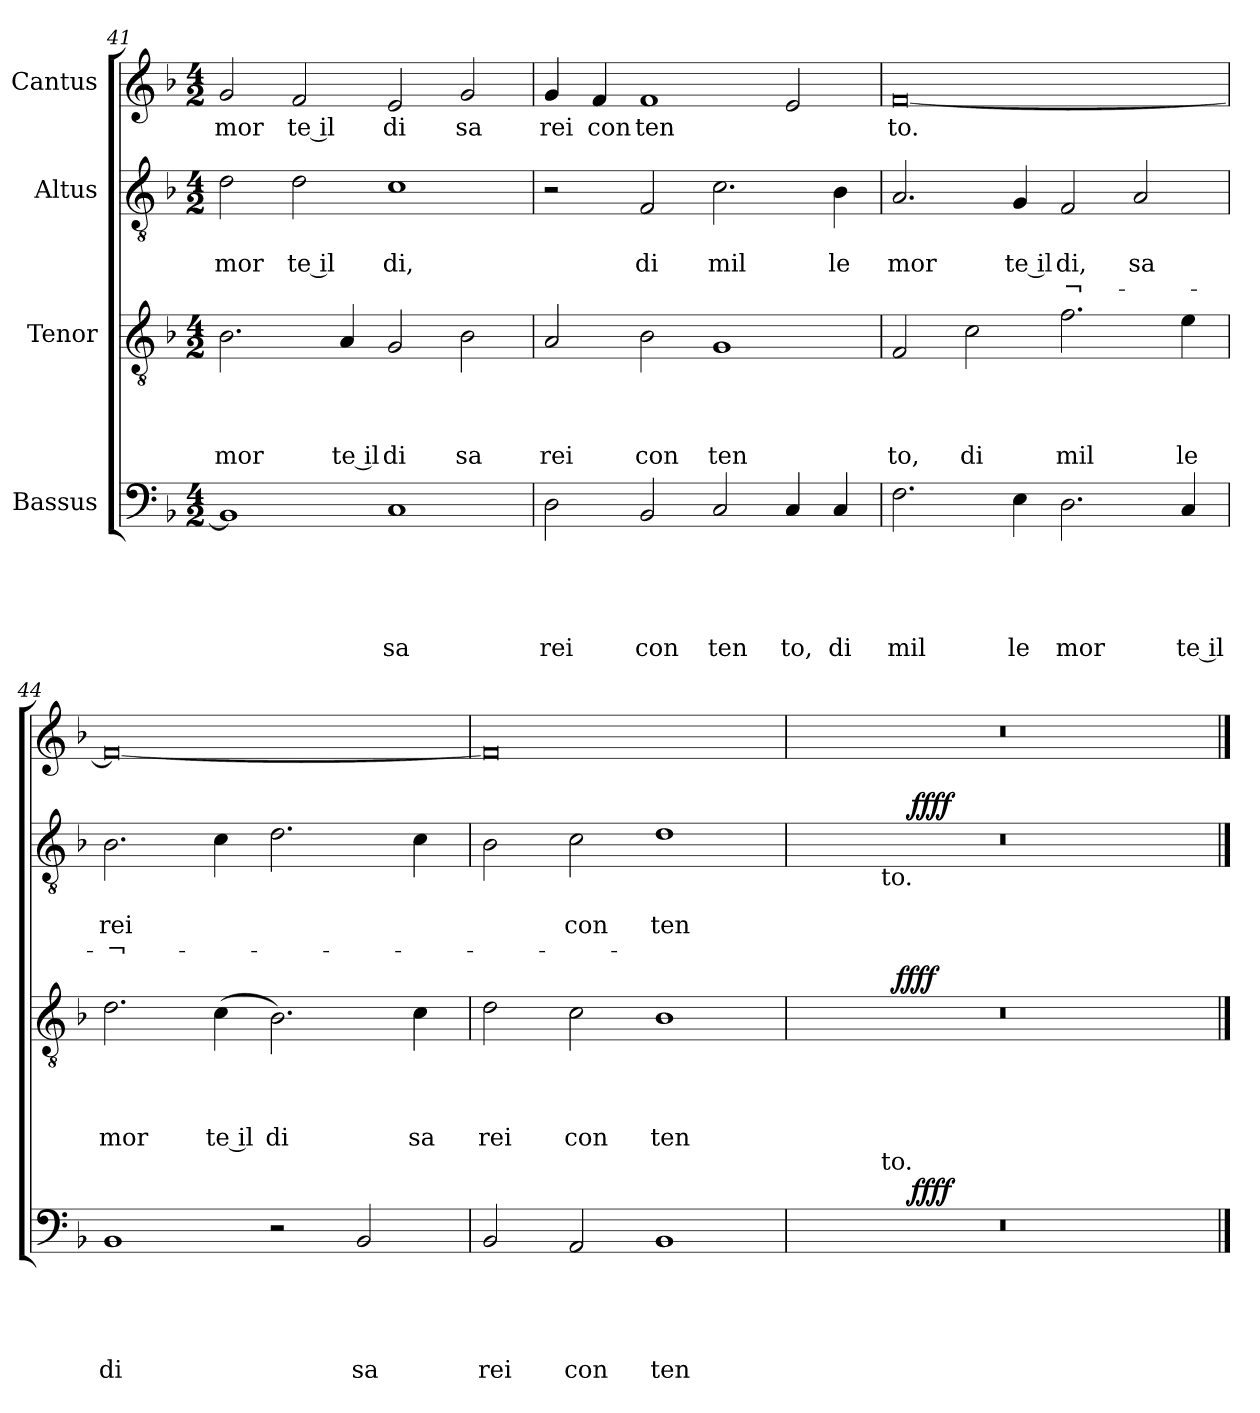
**kern	**text	**text	**text	**text	**text	**dynam	**kern	**text	**text	**text	**text	**dynam	**kern	**text	**text	**text	**dynam	**kern	**text
*part4	*part4	*part4	*part4	*part4	*part4	*part4	*part3	*part3	*part3	*part3	*part3	*part3	*part2	*part2	*part2	*part2	*part2	*part1	*part1
*staff4	*staff4	*staff4	*staff4	*staff4	*staff4	*staff4	*staff3	*staff3	*staff3	*staff3	*staff3	*staff3	*staff2	*staff2	*staff2	*staff2	*staff2	*staff1	*staff1
*I"Bassus	*	*	*	*	*	*	*I"Tenor	*	*	*	*	*	*I"Altus	*	*	*	*	*I"Cantus	*
*clefF4	*	*	*	*	*	*	*clefGv2	*	*	*	*	*	*clefGv2	*	*	*	*	*clefG2	*
*k[b-]	*	*	*	*	*	*	*k[b-]	*	*	*	*	*	*k[b-]	*	*	*	*	*k[b-]	*
*F:	*	*	*	*	*	*	*F:	*	*	*	*	*	*F:	*	*	*	*	*F:	*
*M4/2	*	*	*	*	*	*	*M4/2	*	*	*	*	*	*M4/2	*	*	*	*	*M4/2	*
=41	=41	=41	=41	=41	=41	=41	=41	=41	=41	=41	=41	=41	=41	=41	=41	=41	=41	=41	=41
!	!	!	!	!	!	!	!	!	!	!	!LO:LY:b	!	!	!	!LO:LY:b	!	!	!	!LO:LY:b
1BB-]	.	.	.	.	.	.	2.B-\	.	.	.	mor	.	2d\	.	mor	.	.	2g/	mor
!	!	!	!	!	!	!	!	!	!	!	!	!	!	!	!LO:LY:b:rj	!	!	!	!LO:LY:b:rj
.	.	.	.	.	.	.	.	.	.	.	.	.	2d\	.	te il	.	.	2f/	te il
!	!	!	!	!	!	!	!	!	!	!	!LO:LY:b:rj	!	!	!	!	!	!	!	!
.	.	.	.	.	.	.	4A/	.	.	.	te il	.	.	.	.	.	.	.	.
!	!	!	!	!	!LO:LY:b	!	!	!	!	!	!LO:LY:b	!	!	!	!LO:LY:b	!	!	!	!LO:LY:b
1C	.	.	.	.	sa	.	2G/	.	.	.	di	.	1c	.	di,	.	.	2e/	di
!	!	!	!	!	!	!	!	!	!	!	!LO:LY:b	!	!	!	!	!	!	!	!LO:LY:b
.	.	.	.	.	.	.	2B-\	.	.	.	sa	.	.	.	.	.	.	2g/	sa
=42	=42	=42	=42	=42	=42	=42	=42	=42	=42	=42	=42	=42	=42	=42	=42	=42	=42	=42	=42
!	!	!	!	!	!LO:LY:b	!	!	!	!	!	!LO:LY:b	!	!	!	!	!	!	!	!LO:LY:b
2D\	.	.	.	.	rei	.	2A/	.	.	.	rei	.	2r	.	.	.	.	4g/	rei
!	!	!	!	!	!	!	!	!	!	!	!	!	!	!	!	!	!	!	!LO:LY:b
.	.	.	.	.	.	.	.	.	.	.	.	.	.	.	.	.	.	4f/	con
!	!	!	!	!	!LO:LY:b	!	!	!	!	!	!LO:LY:b	!	!	!	!LO:LY:b	!	!	!	!LO:LY:b
2BB-/	.	.	.	.	con	.	2B-\	.	.	.	con	.	2F/	.	di	.	.	1f	ten
!	!	!	!	!	!LO:LY:b	!	!	!	!	!	!LO:LY:b	!	!	!	!LO:LY:b	!	!	!	!
2C/	.	.	.	.	ten	.	1G	.	.	.	ten	.	2.c\	.	mil	.	.	.	.
!	!	!	!	!	!LO:LY:b	!	!	!	!	!	!	!	!	!	!	!	!	!	!
4C/	.	.	.	.	to,	.	.	.	.	.	.	.	.	.	.	.	.	2e/	.
!	!	!	!	!	!LO:LY:b	!	!	!	!	!	!	!	!	!	!LO:LY:b	!	!	!	!
4C/	.	.	.	.	di	.	.	.	.	.	.	.	4B-\	.	le	.	.	.	.
=43	=43	=43	=43	=43	=43	=43	=43	=43	=43	=43	=43	=43	=43	=43	=43	=43	=43	=43	=43
!	!	!	!	!	!LO:LY:b	!	!	!	!	!	!LO:LY:b	!	!	!	!LO:LY:b	!	!	!	!LO:LY:b
2.F\	.	.	.	.	mil	.	2F/	.	.	.	to,	.	2.A/	.	mor	.	.	[<0f	to.
!	!	!	!	!	!	!	!	!	!	!	!LO:LY:b	!	!	!	!	!	!	!	!
.	.	.	.	.	.	.	2c\	.	.	.	di	.	.	.	.	.	.	.	.
!	!	!	!	!	!LO:LY:b	!	!	!	!	!	!	!	!	!	!LO:LY:b:rj	!	!	!	!
4E\	.	.	.	.	le	.	.	.	.	.	.	.	4G/	.	te il	.	.	.	.
!	!	!	!	!	!LO:LY:b	!	!	!	!	!	!LO:LY:b	!	!	!	!LO:LY:b	!LO:LY:b	!	!	!
2.D\	.	.	.	.	mor	.	2.f\	.	.	.	mil	.	2F/	.	di,	¬-	.	.	.
!	!	!	!	!	!	!	!	!	!	!	!	!	!	!	!LO:LY:b	!	!	!	!
.	.	.	.	.	.	.	.	.	.	.	.	.	2A/	.	sa	.	.	.	.
!	!	!	!	!	!LO:LY:b:rj	!	!	!	!	!	!LO:LY:b	!	!	!	!	!	!	!	!
4C/	.	.	.	.	te il	.	4e\	.	.	.	le	.	.	.	.	.	.	.	.
=44	=44	=44	=44	=44	=44	=44	=44	=44	=44	=44	=44	=44	=44	=44	=44	=44	=44	=44	=44
!	!	!	!	!	!LO:LY:b	!	!	!	!	!	!LO:LY:b	!	!	!	!LO:LY:b	!LO:LY:b	!	!	!
1BB-	.	.	.	.	di	.	2.d\	.	.	.	mor	.	2.B-\	.	rei	-¬-	.	0f_	.
!	!	!	!	!	!	!	!	!	!	!	!LO:LY:b:rj	!	!	!	!	!	!	!	!
.	.	.	.	.	.	.	(<4c\	.	.	.	te il	.	4c\	.	.	.	.	.	.
!	!	!	!	!	!	!	!	!	!	!	!LO:LY:b	!	!	!	!	!	!	!	!
2r	.	.	.	.	.	.	2.B-\)	.	.	.	di	.	2.d\	.	.	.	.	.	.
!	!	!	!	!	!LO:LY:b	!	!	!	!	!	!	!	!	!	!	!	!	!	!
2BB-/	.	.	.	.	sa	.	.	.	.	.	.	.	.	.	.	.	.	.	.
!	!	!	!	!	!	!	!	!	!	!	!LO:LY:b	!	!	!	!	!	!	!	!
.	.	.	.	.	.	.	4c\	.	.	.	sa	.	4c\	.	.	.	.	.	.
=45	=45	=45	=45	=45	=45	=45	=45	=45	=45	=45	=45	=45	=45	=45	=45	=45	=45	=45	=45
!	!	!	!	!	!LO:LY:b	!	!	!	!	!	!LO:LY:b	!	!	!	!	!	!	!	!
2BB-/	.	.	.	.	rei	.	2d\	.	.	.	rei	.	2B-\	.	.	.	.	0f]	.
!	!	!	!	!	!LO:LY:b	!	!	!	!	!	!LO:LY:b	!	!	!	!LO:LY:b	!	!	!	!
2AA/	.	.	.	.	con	.	2c\	.	.	.	con	.	2c\	.	con	.	.	.	.
!	!	!	!	!	!LO:LY:b	!	!	!	!	!	!LO:LY:b	!	!	!	!LO:LY:b	!	!	!	!
1BB-	.	.	.	.	ten	.	1B-	.	.	.	ten	.	1d	.	ten	.	.	.	.
=46	=46	=46	=46	=46	=46	=46	=46	=46	=46	=46	=46	=46	=46	=46	=46	=46	=46	=46	=46
*^	*	*	*	*	*	*	*^	*	*	*	*	*	*^	*	*	*	*	*	*
*	*^	*	*	*	*	*	*	*	*	*	*	*	*	*	*	*^	*	*	*	*	*	*
0r	4ryy	4ryy	.	.	.	.	.	.	0r	4.ryy	.	.	.	.	.	0r	4ryy	4ryy	.	.	.	.	0r	.
.	8ryy	16.ryy	.	.	.	.	.	.	.	.	.	.	.	.	.	.	8ryy	16.ryy	.	.	.	.	.	.
!	!	!	!	!	!	!	!	!	!	!	!	!	!	!	!	!	!	!LO:TX:b:t=to.	!	!	!	!	!	!
!	!	!LO:TX:a:t=to.	!	!	!	!	!	!	!	!	!	!	!	!	!	!	!	!	!	!	!	!	!	!
.	.	1ryy	.	.	.	.	.	.	.	.	.	.	.	.	.	.	.	1ryy	.	.	.	.	.	.
!	!	!	!	!	!	!	!	!	!	!	!	!	!	!	!LO:DY:b	!	!	!	!	!	!	!	!	!
.	32ryy	.	.	.	.	.	.	.	.	1ryy	.	.	.	.	ffff	.	32ryy	.	.	.	.	.	.	.
!	!	!	!	!	!	!	!	!LO:DY:b	!	!	!	!	!	!	!	!	!	!	!	!	!	!LO:DY:a	!	!
.	1ryy	.	.	.	.	.	.	ffff	.	.	.	.	.	.	.	.	1ryy	.	.	.	.	ffff	.	.
.	.	2ryy	.	.	.	.	.	.	.	.	.	.	.	.	.	.	.	2ryy	.	.	.	.	.	.
.	.	.	.	.	.	.	.	.	.	2ryy	.	.	.	.	.	.	.	.	.	.	.	.	.	.
.	2ryy	.	.	.	.	.	.	.	.	.	.	.	.	.	.	.	2ryy	.	.	.	.	.	.	.
.	.	8ryy	.	.	.	.	.	.	.	.	.	.	.	.	.	.	.	8ryy	.	.	.	.	.	.
.	.	.	.	.	.	.	.	.	.	8ryy	.	.	.	.	.	.	.	.	.	.	.	.	.	.
.	16.ryy	.	.	.	.	.	.	.	.	.	.	.	.	.	.	.	16.ryy	.	.	.	.	.	.	.
.	.	32ryy	.	.	.	.	.	.	.	.	.	.	.	.	.	.	.	32ryy	.	.	.	.	.	.
*v	*v	*v	*	*	*	*	*	*	*	*	*	*	*	*	*	*v	*v	*v	*	*	*	*	*	*
*	*	*	*	*	*	*	*v	*v	*	*	*	*	*	*	*	*	*	*	*	*
==	==	==	==	==	==	==	==	==	==	==	==	==	==	==	==	==	==	==	==
*-	*-	*-	*-	*-	*-	*-	*-	*-	*-	*-	*-	*-	*-	*-	*-	*-	*-	*-	*-
